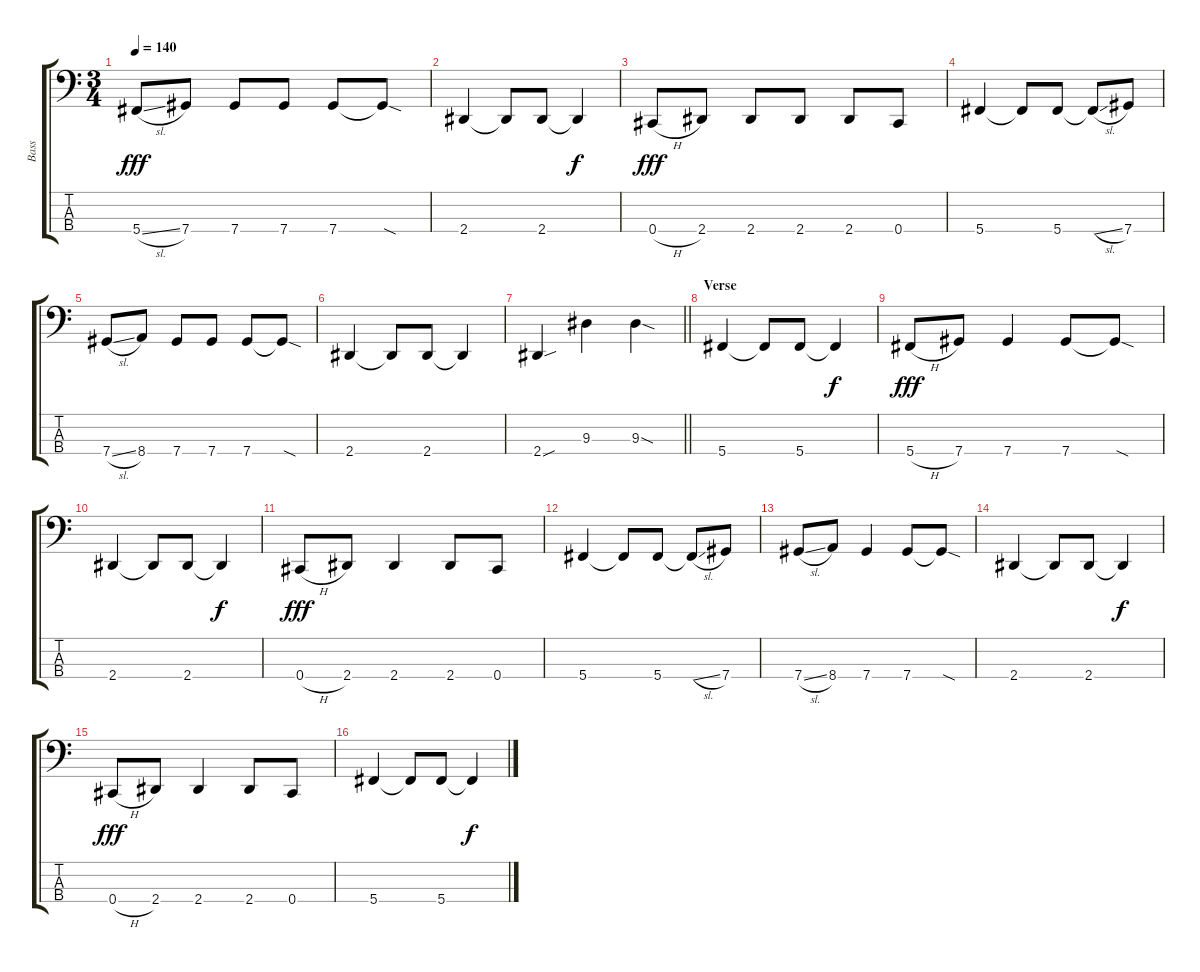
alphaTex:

\track ("Bass" "Bass") {instrument electricbassfinger}
\staff {score tabs}
\tuning (E2 B1 Gb1 Db1) {hide}
\ts (3 4)
\tempo 140
\clef f4
\ks c
5.4{sl}.8{dy fff} 7.4.8 7.4.8 7.4.8 7.4.8 7.4{sod t}.8 |
2.4.4 2.4{t}.8 2.4.8 2.4{t}.4{dy f} |
0.4{h}.8{dy fff} 2.4.8 2.4.8 2.4.8 2.4.8 0.4.8 |
5.4.4 5.4{t}.8 5.4.8 5.4{sl t}.8 7.4.8 |
7.4{sl}.8 8.4.8 7.4.8 7.4.8 7.4.8 7.4{sod t}.8 |
2.4.4 2.4{t}.8 2.4.8 2.4{t}.4 |
\barLineRight lightlight
2.4{sou}.4 9.3.4 9.3{sod}.4 |
\section ("" "Verse")
5.4.4 5.4{t}.8 5.4.8 5.4{t}.4{dy f} |
5.4{h}.8{dy fff} 7.4.8 7.4.4 7.4.8 7.4{sod t}.8 |
2.4.4 2.4{t}.8 2.4.8 2.4{t}.4{dy f} |
0.4{h}.8{dy fff} 2.4.8 2.4.4 2.4.8 0.4.8 |
5.4.4 5.4{t}.8 5.4.8 5.4{sl t}.8 7.4.8 |
7.4{sl}.8 8.4.8 7.4.4 7.4.8 7.4{sod t}.8 |
2.4.4 2.4{t}.8 2.4.8 2.4{t}.4{dy f} |
0.4{h}.8{dy fff} 2.4.8 2.4.4 2.4.8 0.4.8 |
5.4.4 5.4{t}.8 5.4.8 5.4{t}.4{dy f}
